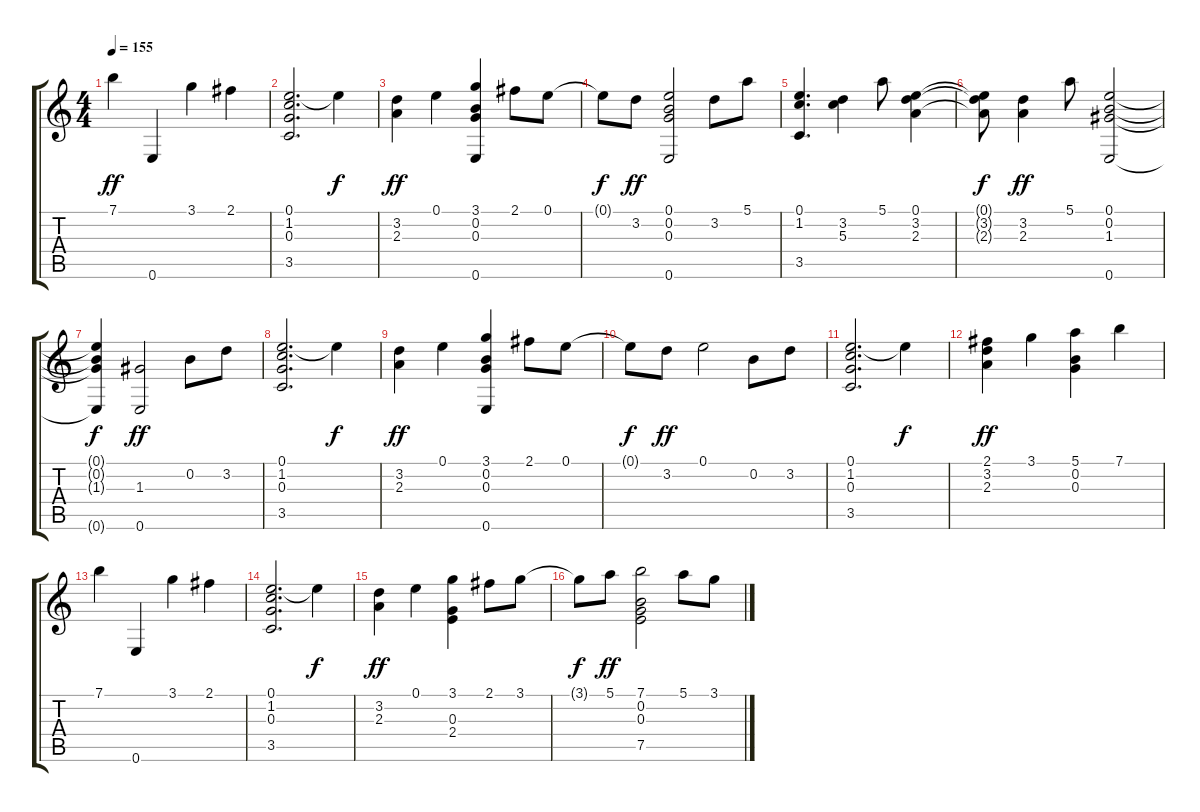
\track "" {instrument acousticguitarnylon}
\staff {score tabs}
\tuning (E4 B3 G3 D3 A2 E2) {hide}
\ts (4 4)
\tempo 155
\clef g2
\ks c
7.1.4{dy ff} 0.6.4 3.1.4 2.1.4 |
(0.1 1.2 0.3 3.5).2{d} 0.1{t}.4{dy f} |
(3.2 2.3).4{dy ff} 0.1.4 (3.1 0.2 0.3 0.6).4 2.1.8 0.1.8 |
0.1{t}.8{dy f} 3.2.8{dy ff} (0.1 0.2 0.3 0.6).2 3.2.8 5.1.8 |
(0.1 1.2 3.5).4{d} (3.2 5.3).4 5.1.8 (0.1 3.2 2.3).4 |
(0.1{t} 3.2{t} 2.3{t}).8{dy f} (3.2 2.3).4{dy ff} 5.1.8 (0.1 0.2 1.3 0.6).2 |
(0.1{t} 0.2{t} 1.3{t} 0.6{t}).4{dy f} (1.3 0.6).2{dy ff} 0.2.8 3.2.8 |
(0.1 1.2 0.3 3.5).2{d} 0.1{t}.4{dy f} |
(3.2 2.3).4{dy ff} 0.1.4 (3.1 0.2 0.3 0.6).4 2.1.8 0.1.8 |
0.1{t}.8{dy f} 3.2.8{dy ff} 0.1.2 0.2.8 3.2.8 |
(0.1 1.2 0.3 3.5).2{d} 0.1{t}.4{dy f} |
(2.1 3.2 2.3).4{dy ff} 3.1.4 (5.1 0.2 0.3).4 7.1.4 |
7.1.4 0.6.4 3.1.4 2.1.4 |
(0.1 1.2 0.3 3.5).2{d} 0.1{t}.4{dy f} |
(3.2 2.3).4{dy ff} 0.1.4 (3.1 0.3 2.4).4 2.1.8 3.1.8 |
3.1{t}.8{dy f} 5.1.8{dy ff} (7.1 0.2 0.3 7.5).2 5.1.8 3.1.8
